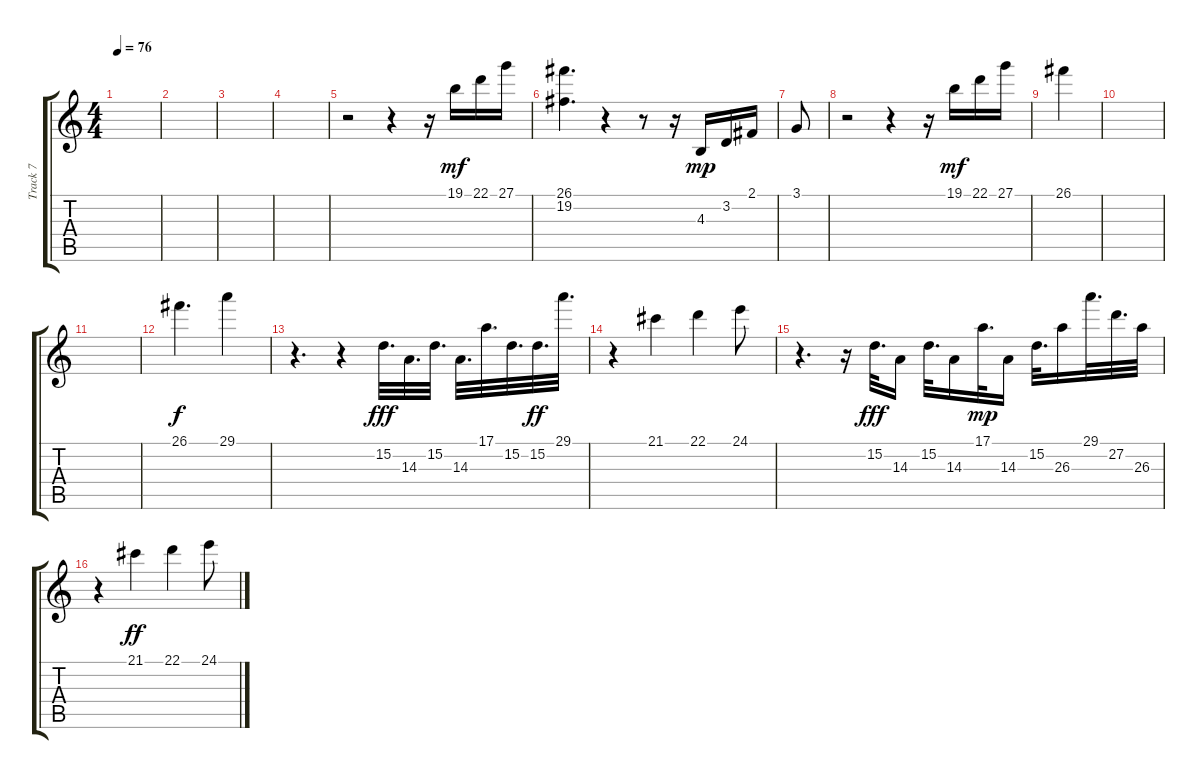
\track ("Track 7" "Track 7") {instrument brightacousticpiano}
\staff {score tabs}
\tuning (E4 B3 G3 D3 A2 E2) {hide}
\ts (4 4)
\tempo 76
\clef g2
\ks c
|
|
|
|
r.2{balance 13} r.4 r.16 19.1.16{dy mf} 22.1.16 27.1.16 |
(26.1 19.2).4{d} r.4 r.8{instrument pad1newage} r.16 4.3.16{dy mp} 3.2.16 2.1.16 |
3.1.8 |
r.2{instrument fx7echoes} r.4 r.16 19.1.16{dy mf} 22.1.16 27.1.16 |
26.1.4 |
|
|
26.1.4{d dy f volume 7} 29.1.4 |
r.4{d} r.4 15.2.32{d dy fff volume 13 balance 8 instrument pad6metallic} 14.3.32{d} 15.2.32{d} 14.3.32{d} 17.1.32{d} 15.2.32{d} 15.2.32{d dy ff} 29.1.32{d} |
r.4 21.1.4{volume 9 instrument fx7echoes} 22.1.4 24.1.8 |
r.4{d} r.16{volume 13 instrument pad6metallic} 15.2.32{d dy fff volume 13 instrument pad6metallic} 14.3.16 15.2.32{d} 14.3.16 17.1.32{d dy mp} 14.3.16 15.2.32{d} 26.3.16 29.1.32{d} 27.2.32{d} 26.3.32 |
r.4{volume 9 instrument fx7echoes} 21.1.4{dy ff} 22.1.4 24.1.8
